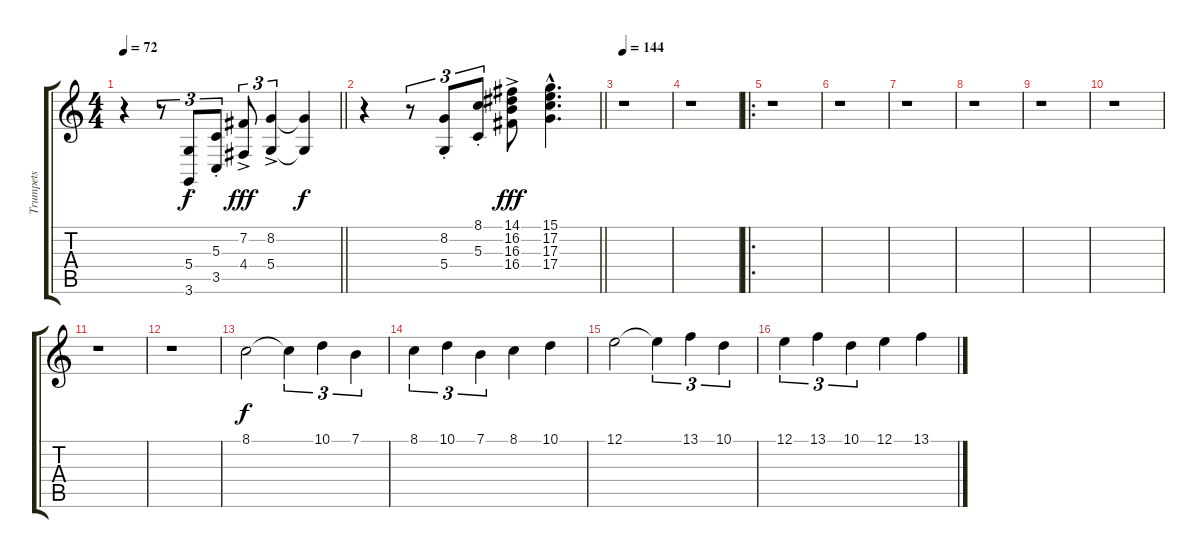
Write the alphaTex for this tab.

\track ("Trumpets" "Trumpets") {instrument brasssection}
\staff {score tabs}
\tuning (E4 B3 G3 D3 A2 E2) {hide}
\ts (4 4)
\tempo 72
\clef g2
\barLineRight lightlight
\ks c
r.4{dy f instrument brasssection} r.8{tu (3 2)} (5.4{st} 3.6{st}).8{tu (3 2)} (5.3{st} 3.5{st}).8{tu (3 2)} (7.2{ac} 4.4{ac}).8{tu (3 2) dy fff} (8.2{ac} 5.4{ac}).4{tu (3 2)} (8.2{t} 5.4{t}).4{dy f} |
\barLineRight lightlight
r.4 r.8{tu (3 2)} (8.2{st} 5.4{st}).8{tu (3 2)} (8.1{st} 5.3{st}).8{tu (3 2)} (14.1{ac} 16.2{ac} 16.3{ac} 16.4{ac}).8{dy fff} (15.1{hac} 17.2{hac} 17.3{hac} 17.4{hac}).4{d} |
\tempo 144
r.1 |
r.1 |
\ro
r.1 |
r.1 |
r.1 |
r.1 |
r.1 |
r.1 |
r.1 |
r.1 |
8.1.2{dy f} 8.1{t}.4{tu (3 2)} 10.1.4{tu (3 2)} 7.1.4{tu (3 2)} |
8.1.4{tu (3 2)} 10.1.4{tu (3 2)} 7.1.4{tu (3 2)} 8.1.4 10.1.4 |
12.1.2 12.1{t}.4{tu (3 2)} 13.1.4{tu (3 2)} 10.1.4{tu (3 2)} |
12.1.4{tu (3 2)} 13.1.4{tu (3 2)} 10.1.4{tu (3 2)} 12.1.4 13.1.4
